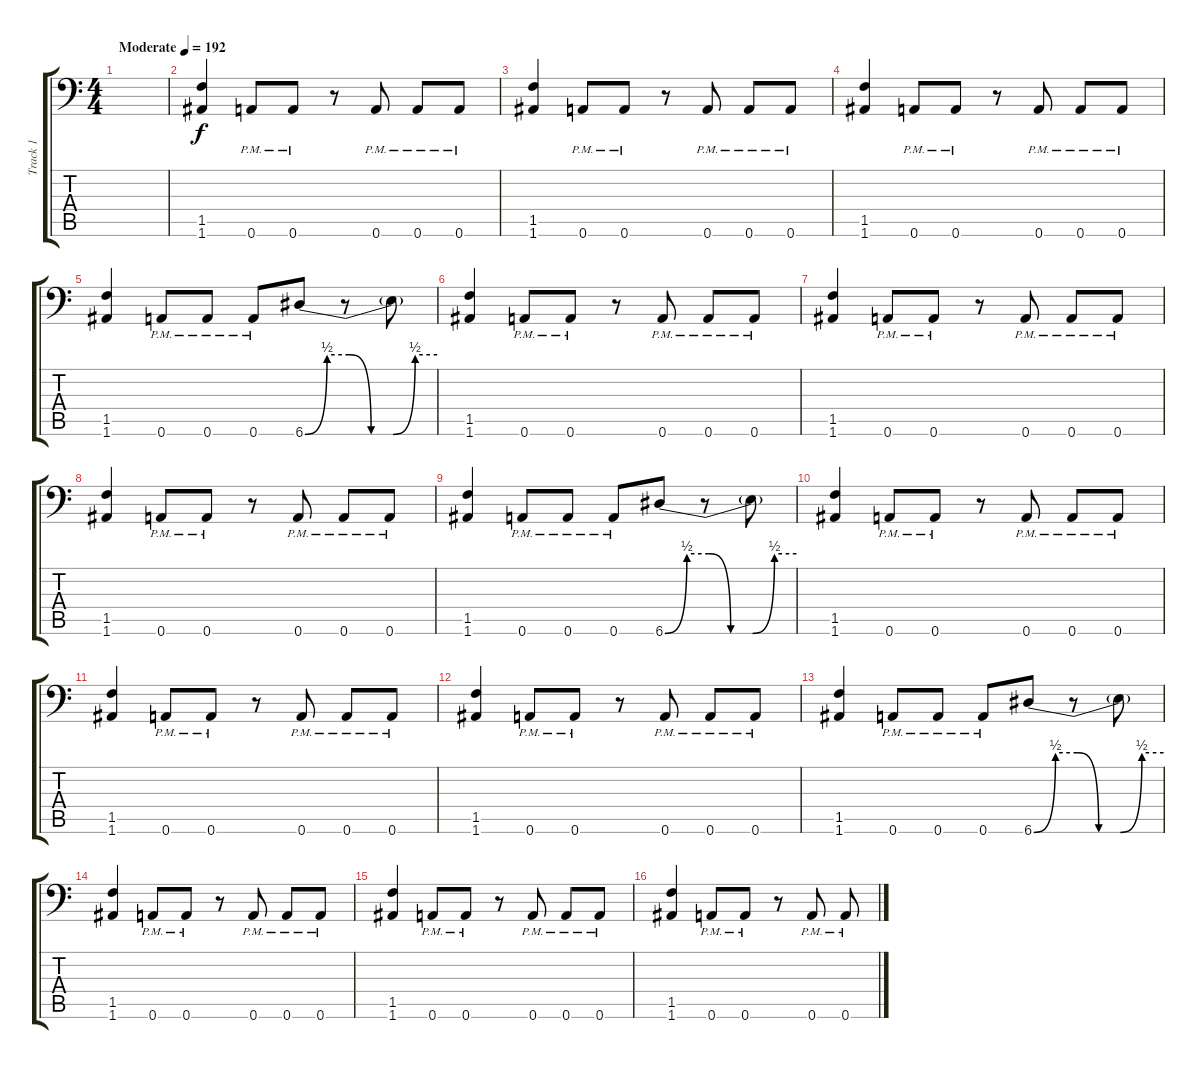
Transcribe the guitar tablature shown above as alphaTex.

\track ("Track 1" "Track 1") {instrument distortionguitar}
\staff {score tabs}
\tuning (B3 Gb3 D3 A2 E2 A1) {hide}
\ts (4 4)
\tempo (192 "Moderate")
\clef f4
\ks c
|
(1.5 1.6).4 0.6{pm}.8 0.6{pm}.8 r.8 0.6{pm}.8 0.6{pm}.8 0.6{pm}.8 |
(1.5 1.6).4 0.6{pm}.8 0.6{pm}.8 r.8 0.6{pm}.8 0.6{pm}.8 0.6{pm}.8 |
(1.5 1.6).4 0.6{pm}.8 0.6{pm}.8 r.8 0.6{pm}.8 0.6{pm}.8 0.6{pm}.8 |
(1.5 1.6).4 0.6{pm}.8 0.6{pm}.8 0.6{pm}.8 6.6{be (custom 0 0 10 2 20 2 30 0 40 0 50 2 60 2)}.8 r.8 6.6{t}.8 |
(1.5 1.6).4 0.6{pm}.8 0.6{pm}.8 r.8 0.6{pm}.8 0.6{pm}.8 0.6{pm}.8 |
(1.5 1.6).4 0.6{pm}.8 0.6{pm}.8 r.8 0.6{pm}.8 0.6{pm}.8 0.6{pm}.8 |
(1.5 1.6).4 0.6{pm}.8 0.6{pm}.8 r.8 0.6{pm}.8 0.6{pm}.8 0.6{pm}.8 |
(1.5 1.6).4 0.6{pm}.8 0.6{pm}.8 0.6{pm}.8 6.6{be (custom 0 0 10 2 20 2 30 0 40 0 50 2 60 2)}.8 r.8 6.6{t}.8 |
(1.5 1.6).4 0.6{pm}.8 0.6{pm}.8 r.8 0.6{pm}.8 0.6{pm}.8 0.6{pm}.8 |
(1.5 1.6).4 0.6{pm}.8 0.6{pm}.8 r.8 0.6{pm}.8 0.6{pm}.8 0.6{pm}.8 |
(1.5 1.6).4 0.6{pm}.8 0.6{pm}.8 r.8 0.6{pm}.8 0.6{pm}.8 0.6{pm}.8 |
(1.5 1.6).4 0.6{pm}.8 0.6{pm}.8 0.6{pm}.8 6.6{be (custom 0 0 10 2 20 2 30 0 40 0 50 2 60 2)}.8 r.8 6.6{t}.8 |
(1.5 1.6).4 0.6{pm}.8 0.6{pm}.8 r.8 0.6{pm}.8 0.6{pm}.8 0.6{pm}.8 |
(1.5 1.6).4 0.6{pm}.8 0.6{pm}.8 r.8 0.6{pm}.8 0.6{pm}.8 0.6{pm}.8 |
(1.5 1.6).4 0.6{pm}.8 0.6{pm}.8 r.8 0.6{pm}.8 0.6{pm}.8
